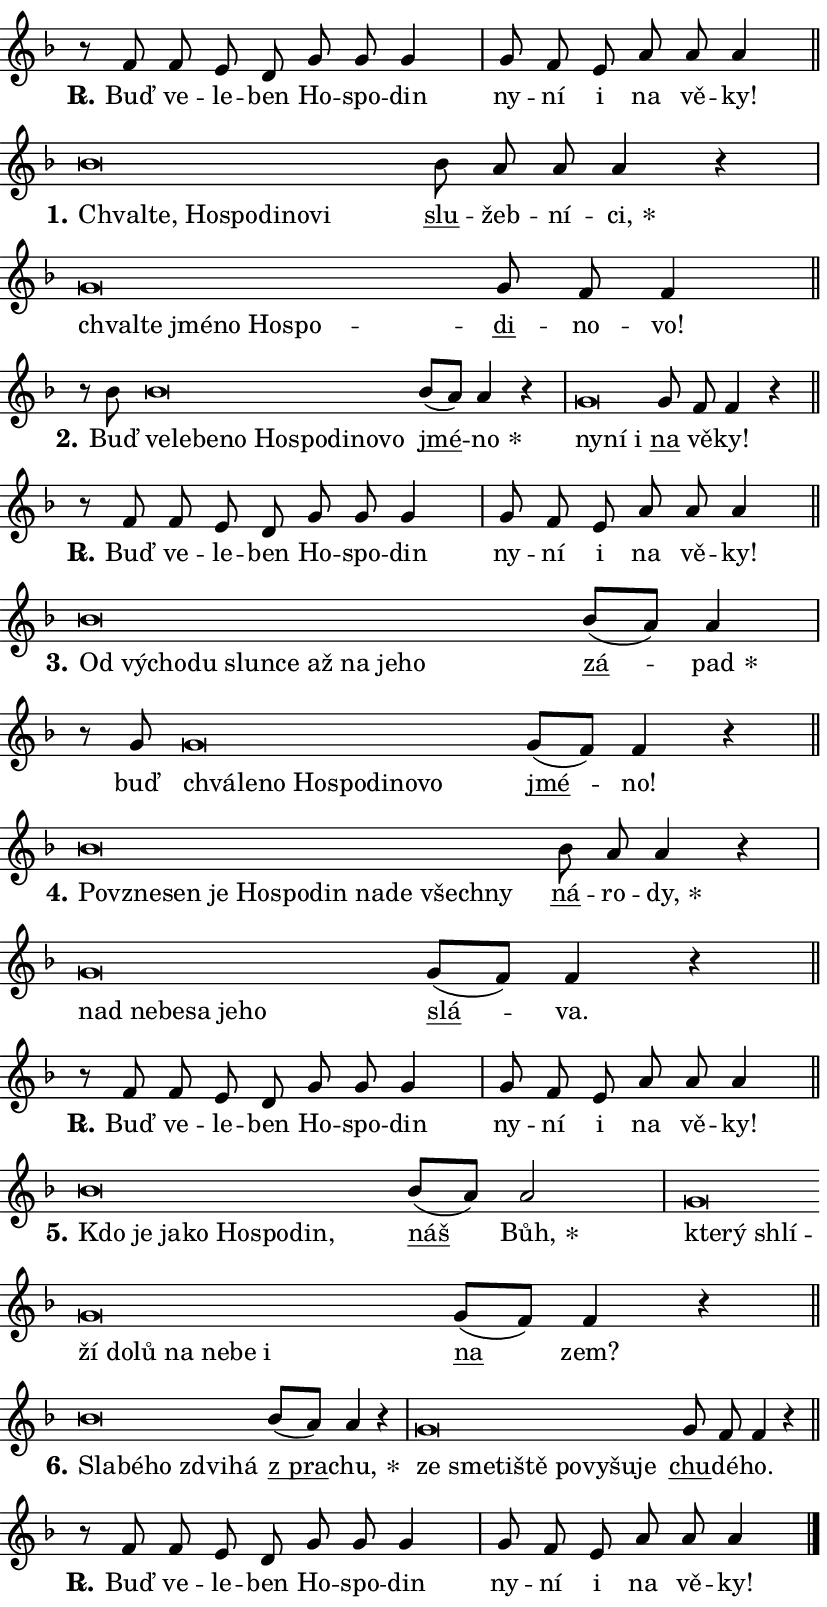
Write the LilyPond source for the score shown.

\version "2.24.0"
\header { tagline = "" }
\paper {
  indent = 0\cm
  top-margin = 0\cm
  right-margin = 0.13\cm % to fit lyric hyphens
  bottom-margin = 0\cm
  left-margin = 0\cm
  paper-width = 14\cm
  page-breaking = #ly:one-page-breaking
  system-system-spacing.basic-distance = #11
  score-system-spacing.basic-distance = #11
  ragged-last = ##f
}


%% Author: Thomas Morley
%% https://lists.gnu.org/archive/html/lilypond-user/2020-05/msg00002.html
#(define (line-position grob)
"Returns position of @var[grob} in current system:
   @code{'start}, if at first time-step
   @code{'end}, if at last time-step
   @code{'middle} otherwise
"
  (let* ((col (ly:item-get-column grob))
         (ln (ly:grob-object col 'left-neighbor))
         (rn (ly:grob-object col 'right-neighbor))
         (col-to-check-left (if (ly:grob? ln) ln col))
         (col-to-check-right (if (ly:grob? rn) rn col))
         (break-dir-left
           (and
             (ly:grob-property col-to-check-left 'non-musical #f)
             (ly:item-break-dir col-to-check-left)))
         (break-dir-right
           (and
             (ly:grob-property col-to-check-right 'non-musical #f)
             (ly:item-break-dir col-to-check-right))))
        (cond ((eqv? 1 break-dir-left) 'start)
              ((eqv? -1 break-dir-right) 'end)
              (else 'middle))))

#(define (tranparent-at-line-position vctor)
  (lambda (grob)
  "Relying on @code{line-position} select the relevant enry from @var{vctor}.
Used to determine transparency,"
    (case (line-position grob)
      ((end) (not (vector-ref vctor 0)))
      ((middle) (not (vector-ref vctor 1)))
      ((start) (not (vector-ref vctor 2))))))

noteHeadBreakVisibility =
#(define-music-function (break-visibility)(vector?)
"Makes @code{NoteHead}s transparent relying on @var{break-visibility}"
#{
  \override NoteHead.transparent =
    #(tranparent-at-line-position break-visibility)
#})

#(define delete-ledgers-for-transparent-note-heads
  (lambda (grob)
    "Reads whether a @code{NoteHead} is transparent.
If so this @code{NoteHead} is removed from @code{'note-heads} from
@var{grob}, which is supposed to be @code{LedgerLineSpanner}.
As a result ledgers are not printed for this @code{NoteHead}"
    (let* ((nhds-array (ly:grob-object grob 'note-heads))
           (nhds-list
             (if (ly:grob-array? nhds-array)
                 (ly:grob-array->list nhds-array)
                 '()))
           ;; Relies on the transparent-property being done before
           ;; Staff.LedgerLineSpanner.after-line-breaking is executed.
           ;; This is fragile ...
           (to-keep
             (remove
               (lambda (nhd)
                 (ly:grob-property nhd 'transparent #f))
               nhds-list)))
      ;; TODO find a better method to iterate over grob-arrays, similiar
      ;; to filter/remove etc for lists
      ;; For now rebuilt from scratch
      (set! (ly:grob-object grob 'note-heads)  '())
      (for-each
        (lambda (nhd)
          (ly:pointer-group-interface::add-grob grob 'note-heads nhd))
        to-keep))))

squashNotes = {
  \override NoteHead.X-extent = #'(-0.2 . 0.2)
  \override NoteHead.Y-extent = #'(-0.75 . 0)
  \override NoteHead.stencil =
    #(lambda (grob)
       (let ((pos (ly:grob-property grob 'staff-position)))
         (begin
           (if (< pos -7) (display "ERROR: Lower brevis then expected\n") (display ""))
           (if (<= pos -6) ly:text-interface::print ly:note-head::print))))
}
unSquashNotes = {
  \revert NoteHead.X-extent
  \revert NoteHead.Y-extent
  \revert NoteHead.stencil
}

hideNotes = \noteHeadBreakVisibility #begin-of-line-visible
unHideNotes = \noteHeadBreakVisibility #all-visible

% work-around for resetting accidentals
% https://lilypond.org/doc/v2.23/Documentation/notation/displaying-rhythms#unmetered-music
cadenzaMeasure = {
  \cadenzaOff
  \partial 1024 s1024
  \cadenzaOn
}

#(define-markup-command (accent layout props text) (markup?)
  "Underline accented syllable"
  (interpret-markup layout props
    #{\markup \override #'(offset . 4.3) \underline { #text }#}))

responsum = \markup \concat {
  "R" \hspace #-1.05 \path #0.1 #'((moveto 0 0.07) (lineto 0.9 0.8)) \hspace #0.05 "."
}

spaceSize = #0.6828661417322834 % exact space size for TeX Gyre Schola

\layout {
  \context {
    \Staff
    \remove "Time_signature_engraver"
    \override LedgerLineSpanner.after-line-breaking = #delete-ledgers-for-transparent-note-heads
  }
  \context {
    \Lyrics {
      \override LyricSpace.minimum-distance = \spaceSize
      \override LyricText.font-name = #"TeX Gyre Schola"
      \override LyricText.font-size = 1
      \override StanzaNumber.font-name = #"TeX Gyre Schola Bold"
      \override StanzaNumber.font-size = 1
    }
  }
  \context {
    \Score 
    \override NoteHead.text =
      #(lambda (grob) 
        (let ((pos (ly:grob-property grob 'staff-position)))
          #{\markup {
            \combine
              \halign #-0.55 \raise #(if (= pos -6) 0 0.5) \override #'(thickness . 2) \draw-line #'(3.2 . 0)
              \musicglyph "noteheads.sM1"
          }#}))
  }
}

% magnetic-lyrics.ily
%
%   written by
%     Jean Abou Samra <jean@abou-samra.fr>
%     Werner Lemberg <wl@gnu.org>
%
%   adapted by
%     Jiri Hon <jiri.hon@gmail.com>
%
% Version 2022-Apr-15

% https://www.mail-archive.com/lilypond-user@gnu.org/msg149350.html

#(define (Left_hyphen_pointer_engraver context)
   "Collect syllable-hyphen-syllable occurrences in lyrics and store
them in properties.  This engraver only looks to the left.  For
example, if the lyrics input is @code{foo -- bar}, it does the
following.

@itemize @bullet
@item
Set the @code{text} property of the @code{LyricHyphen} grob between
@q{foo} and @q{bar} to @code{foo}.

@item
Set the @code{left-hyphen} property of the @code{LyricText} grob with
text @q{foo} to the @code{LyricHyphen} grob between @q{foo} and
@q{bar}.
@end itemize

Use this auxiliary engraver in combination with the
@code{lyric-@/text::@/apply-@/magnetic-@/offset!} hook."
   (let ((hyphen #f)
         (text #f))
     (make-engraver
      (acknowledgers
       ((lyric-syllable-interface engraver grob source-engraver)
        (set! text grob)))
      (end-acknowledgers
       ((lyric-hyphen-interface engraver grob source-engraver)
        ;(when (not (grob::has-interface grob 'lyric-space-interface))
          (set! hyphen grob)));)
      ((stop-translation-timestep engraver)
       (when (and text hyphen)
         (ly:grob-set-object! text 'left-hyphen hyphen))
       (set! text #f)
       (set! hyphen #f)))))

#(define (lyric-text::apply-magnetic-offset! grob)
   "If the space between two syllables is less than the value in
property @code{LyricText@/.details@/.squash-threshold}, move the right
syllable to the left so that it gets concatenated with the left
syllable.

Use this function as a hook for
@code{LyricText@/.after-@/line-@/breaking} if the
@code{Left_@/hyphen_@/pointer_@/engraver} is active."
   (let ((hyphen (ly:grob-object grob 'left-hyphen #f)))
     (when hyphen
       (let ((left-text (ly:spanner-bound hyphen LEFT)))
         (when (grob::has-interface left-text 'lyric-syllable-interface)
           (let* ((common (ly:grob-common-refpoint grob left-text X))
                  (this-x-ext (ly:grob-extent grob common X))
                  (left-x-ext
                   (begin
                     ;; Trigger magnetism for left-text.
                     (ly:grob-property left-text 'after-line-breaking)
                     (ly:grob-extent left-text common X)))
                  ;; `delta` is the gap width between two syllables.
                  (delta (- (interval-start this-x-ext)
                            (interval-end left-x-ext)))
                  (details (ly:grob-property grob 'details))
                  (threshold (assoc-get 'squash-threshold details 0.2)))
             (when (< delta threshold)
               (let* (;; We have to manipulate the input text so that
                      ;; ligatures crossing syllable boundaries are not
                      ;; disabled.  For languages based on the Latin
                      ;; script this is essentially a beautification.
                      ;; However, for non-Western scripts it can be a
                      ;; necessity.
                      (lt (ly:grob-property left-text 'text))
                      (rt (ly:grob-property grob 'text))
                      (is-space (grob::has-interface hyphen 'lyric-space-interface))
                      (space (if is-space " " ""))
                      (extra-delta (if is-space spaceSize 0))
                      ;; Append new syllable.
                      (ltrt-space (if (and (string? lt) (string? rt))
                                (string-append lt space rt)
                                (make-concat-markup (list lt space rt))))
                      ;; Right-align `ltrt` to the right side.
                      (ltrt-space-markup (grob-interpret-markup
                               grob
                               (make-translate-markup
                                (cons (interval-length this-x-ext) 0)
                                (make-right-align-markup ltrt-space)))))
                 (begin
                   ;; Don't print `left-text`.
                   (ly:grob-set-property! left-text 'stencil #f)
                   ;; Set text and stencil (which holds all collected
                   ;; syllables so far) and shift it to the left.
                   (ly:grob-set-property! grob 'text ltrt-space)
                   (ly:grob-set-property! grob 'stencil ltrt-space-markup)
                   (ly:grob-translate-axis! grob (- (- delta extra-delta)) X))))))))))


#(define (lyric-hyphen::displace-bounds-first grob)
   ;; Make very sure this callback isn't triggered too early.
   (let ((left (ly:spanner-bound grob LEFT))
         (right (ly:spanner-bound grob RIGHT)))
     (ly:grob-property left 'after-line-breaking)
     (ly:grob-property right 'after-line-breaking)
     (ly:lyric-hyphen::print grob)))

squashThreshold = #0.4

\layout {
  \context {
    \Lyrics
    \consists #Left_hyphen_pointer_engraver
    \override LyricText.after-line-breaking =
      #lyric-text::apply-magnetic-offset!
    \override LyricHyphen.stencil = #lyric-hyphen::displace-bounds-first
    \override LyricText.details.squash-threshold = \squashThreshold
    \override LyricHyphen.minimum-distance = 0
    \override LyricHyphen.minimum-length = \squashThreshold
  }
}

squashText = \override LyricText.details.squash-threshold = 9999
unSquashText = \override LyricText.details.squash-threshold = \squashThreshold

leftText = \override LyricText.self-alignment-X = #LEFT
unLeftText = \revert LyricText.self-alignment-X

starOffset = #(lambda (grob) 
                (let ((x_offset (ly:self-alignment-interface::aligned-on-x-parent grob)))
                  (if (= x_offset 0) 0 (+ x_offset 1.2))))

star = #(define-music-function (syllable)(string?)
"Append star separator at the end of a syllable"
#{
  \once \override LyricText.X-offset = #starOffset
  \lyricmode { \markup {
    #syllable
    \override #'((font-name . "TeX Gyre Schola Bold")) \hspace #0.2 \lower #0.65 \larger "*"
  } }
#})

starAccent = #(define-music-function (syllable)(string?)
"Append star separator at the end of a syllable and make accent"
#{
  \once \override LyricText.X-offset = #starOffset
  \lyricmode { \markup {
    \accent #syllable
    \override #'((font-name . "TeX Gyre Schola Bold")) \hspace #0.2 \lower #0.65 \larger "*"
  } }
#})

breath = #(define-music-function (syllable)(string?)
"Append breathing indicator at the end of a syllable"
#{
  \lyricmode { \markup { #syllable "+" } }
#})

optionalBreath = #(define-music-function (syllable)(string?)
"Append optional breathing indicator at the end of a syllable"
#{
  \lyricmode { \markup { #syllable "(+)" } }
#})


\score {
    <<
        \new Voice = "melody" { \cadenzaOn \key f \major \relative { r8 f' f e d g g g4 \cadenzaMeasure \bar "|" g8 f e a a a4 \cadenzaMeasure \bar "||" \break } }
        \new Lyrics \lyricsto "melody" { \lyricmode { \set stanza = \responsum
Buď ve -- le -- ben Ho -- spo -- din ny -- ní i na vě -- ky! } }
    >>
    \layout {}
}

\score {
    <<
        \new Voice = "melody" { \cadenzaOn \key f \major \relative { \squashNotes bes'\breve*1/16 \hideNotes \breve*1/16 \bar "" \breve*1/16 \bar "" \breve*1/16 \bar "" \breve*1/16 \bar "" \breve*1/16 \breve*1/16 \bar "" \unHideNotes \unSquashNotes \bar "" bes8 a a a4 r \cadenzaMeasure \bar "|" \squashNotes g\breve*1/16 \hideNotes \breve*1/16 \bar "" \breve*1/16 \bar "" \breve*1/16 \bar "" \breve*1/16 \breve*1/16 \bar "" \unHideNotes \unSquashNotes \bar "" g8 f f4 \cadenzaMeasure \bar "||" \break } }
        \new Lyrics \lyricsto "melody" { \lyricmode { \set stanza = "1."
\leftText Chval -- \squashText te, Ho -- spo -- di -- no -- vi \unLeftText \unSquashText \markup \accent slu -- žeb -- ní -- \star ci, \leftText chval -- \squashText te jmé -- no Ho -- spo -- \unLeftText \unSquashText \markup \accent di -- no -- vo! } }
    >>
    \layout {}
}

\score {
    <<
        \new Voice = "melody" { \cadenzaOn \key f \major \relative { r8 bes'8 \squashNotes bes\breve*1/16 \hideNotes \breve*1/16 \bar "" \breve*1/16 \bar "" \breve*1/16 \bar "" \breve*1/16 \bar "" \breve*1/16 \bar "" \breve*1/16 \bar "" \breve*1/16 \breve*1/16 \bar "" \unHideNotes \unSquashNotes \bar "" bes8[( a)] a4 r \cadenzaMeasure \bar "|" \squashNotes g\breve*1/16 \hideNotes \breve*1/16 \breve*1/16 \bar "" \unHideNotes \unSquashNotes \bar "" g8 f f4 r \cadenzaMeasure \bar "||" \break } }
        \new Lyrics \lyricsto "melody" { \lyricmode { \set stanza = "2."
Buď \leftText ve -- \squashText le -- be -- no Ho -- spo -- di -- no -- vo \unLeftText \unSquashText \markup \accent jmé -- \star no \leftText ny -- \squashText ní i \unLeftText \unSquashText \markup \accent na vě -- ky! } }
    >>
    \layout {}
}

\score {
    <<
        \new Voice = "melody" { \cadenzaOn \key f \major \relative { r8 f' f e d g g g4 \cadenzaMeasure \bar "|" g8 f e a a a4 \cadenzaMeasure \bar "||" \break } }
        \new Lyrics \lyricsto "melody" { \lyricmode { \set stanza = \responsum
Buď ve -- le -- ben Ho -- spo -- din ny -- ní i na vě -- ky! } }
    >>
    \layout {}
}

\score {
    <<
        \new Voice = "melody" { \cadenzaOn \key f \major \relative { \squashNotes bes'\breve*1/16 \hideNotes \breve*1/16 \bar "" \breve*1/16 \bar "" \breve*1/16 \bar "" \breve*1/16 \bar "" \breve*1/16 \bar "" \breve*1/16 \bar "" \breve*1/16 \bar "" \breve*1/16 \breve*1/16 \bar "" \unHideNotes \unSquashNotes \bar "" bes8[( a)] a4 \cadenzaMeasure \bar "|" r8 g8 \squashNotes g\breve*1/16 \hideNotes \breve*1/16 \bar "" \breve*1/16 \bar "" \breve*1/16 \bar "" \breve*1/16 \bar "" \breve*1/16 \bar "" \breve*1/16 \breve*1/16 \bar "" \unHideNotes \unSquashNotes \bar "" g8[( f)] f4 r \cadenzaMeasure \bar "||" \break } }
        \new Lyrics \lyricsto "melody" { \lyricmode { \set stanza = "3."
\leftText Od \squashText vý -- cho -- du slun -- ce až na je -- ho \unLeftText \unSquashText \markup \accent zá -- \star pad buď \leftText chvá -- \squashText le -- no Ho -- spo -- di -- no -- vo \unLeftText \unSquashText \markup \accent jmé -- no! } }
    >>
    \layout {}
}

\score {
    <<
        \new Voice = "melody" { \cadenzaOn \key f \major \relative { \squashNotes bes'\breve*1/16 \hideNotes \breve*1/16 \bar "" \breve*1/16 \bar "" \breve*1/16 \bar "" \breve*1/16 \bar "" \breve*1/16 \bar "" \breve*1/16 \bar "" \breve*1/16 \bar "" \breve*1/16 \bar "" \breve*1/16 \breve*1/16 \bar "" \unHideNotes \unSquashNotes \bar "" bes8 a a4 r \cadenzaMeasure \bar "|" \squashNotes g\breve*1/16 \hideNotes \breve*1/16 \bar "" \breve*1/16 \bar "" \breve*1/16 \bar "" \breve*1/16 \breve*1/16 \bar "" \unHideNotes \unSquashNotes \bar "" g8[( f)] f4 r \cadenzaMeasure \bar "||" \break } }
        \new Lyrics \lyricsto "melody" { \lyricmode { \set stanza = "4."
\leftText Po -- \squashText vzne -- sen je Ho -- spo -- din na -- de všech -- ny \unLeftText \unSquashText \markup \accent ná -- ro -- \star dy, \leftText nad \squashText ne -- be -- sa je -- ho \unLeftText \unSquashText \markup \accent slá -- va. } }
    >>
    \layout {}
}

\score {
    <<
        \new Voice = "melody" { \cadenzaOn \key f \major \relative { r8 f' f e d g g g4 \cadenzaMeasure \bar "|" g8 f e a a a4 \cadenzaMeasure \bar "||" \break } }
        \new Lyrics \lyricsto "melody" { \lyricmode { \set stanza = \responsum
Buď ve -- le -- ben Ho -- spo -- din ny -- ní i na vě -- ky! } }
    >>
    \layout {}
}

\score {
    <<
        \new Voice = "melody" { \cadenzaOn \key f \major \relative { \squashNotes bes'\breve*1/16 \hideNotes \breve*1/16 \bar "" \breve*1/16 \bar "" \breve*1/16 \bar "" \breve*1/16 \bar "" \breve*1/16 \breve*1/16 \bar "" \unHideNotes \unSquashNotes \bar "" bes8[( a)] a2 \cadenzaMeasure \bar "|" \squashNotes g\breve*1/16 \hideNotes \breve*1/16 \bar "" \breve*1/16 \bar "" \breve*1/16 \bar "" \breve*1/16 \bar "" \breve*1/16 \bar "" \breve*1/16 \bar "" \breve*1/16 \bar "" \breve*1/16 \breve*1/16 \bar "" \unHideNotes \unSquashNotes \bar "" g8[( f)] f4 r \cadenzaMeasure \bar "||" \break } }
        \new Lyrics \lyricsto "melody" { \lyricmode { \set stanza = "5."
\leftText Kdo \squashText je ja -- ko Ho -- spo -- din, \unLeftText \unSquashText \markup \accent náš \star Bůh, \leftText kte -- \squashText rý shlí -- ží do -- lů na ne -- be i \unLeftText \unSquashText \markup \accent na zem? } }
    >>
    \layout {}
}

\score {
    <<
        \new Voice = "melody" { \cadenzaOn \key f \major \relative { \squashNotes bes'\breve*1/16 \hideNotes \breve*1/16 \bar "" \breve*1/16 \bar "" \breve*1/16 \breve*1/16 \bar "" \unHideNotes \unSquashNotes \bar "" bes8[( a)] a4 r \cadenzaMeasure \bar "|" \squashNotes g\breve*1/16 \hideNotes \breve*1/16 \bar "" \breve*1/16 \bar "" \breve*1/16 \bar "" \breve*1/16 \bar "" \breve*1/16 \bar "" \breve*1/16 \breve*1/16 \bar "" \unHideNotes \unSquashNotes \bar "" g8 f f4 r \cadenzaMeasure \bar "||" \break } }
        \new Lyrics \lyricsto "melody" { \lyricmode { \set stanza = "6."
\leftText Sla -- \squashText bé -- ho zdvi -- há \unLeftText \unSquashText \markup \accent "z pra" -- \star chu, \leftText ze \squashText sme -- ti -- ště po -- vy -- šu -- je \unLeftText \unSquashText \markup \accent chu -- dé -- ho. } }
    >>
    \layout {}
}

\score {
    <<
        \new Voice = "melody" { \cadenzaOn \key f \major \relative { r8 f' f e d g g g4 \cadenzaMeasure \bar "|" g8 f e a a a4 \cadenzaMeasure \bar "||" \break } \bar "|." }
        \new Lyrics \lyricsto "melody" { \lyricmode { \set stanza = \responsum
Buď ve -- le -- ben Ho -- spo -- din ny -- ní i na vě -- ky! } }
    >>
    \layout {}
}
